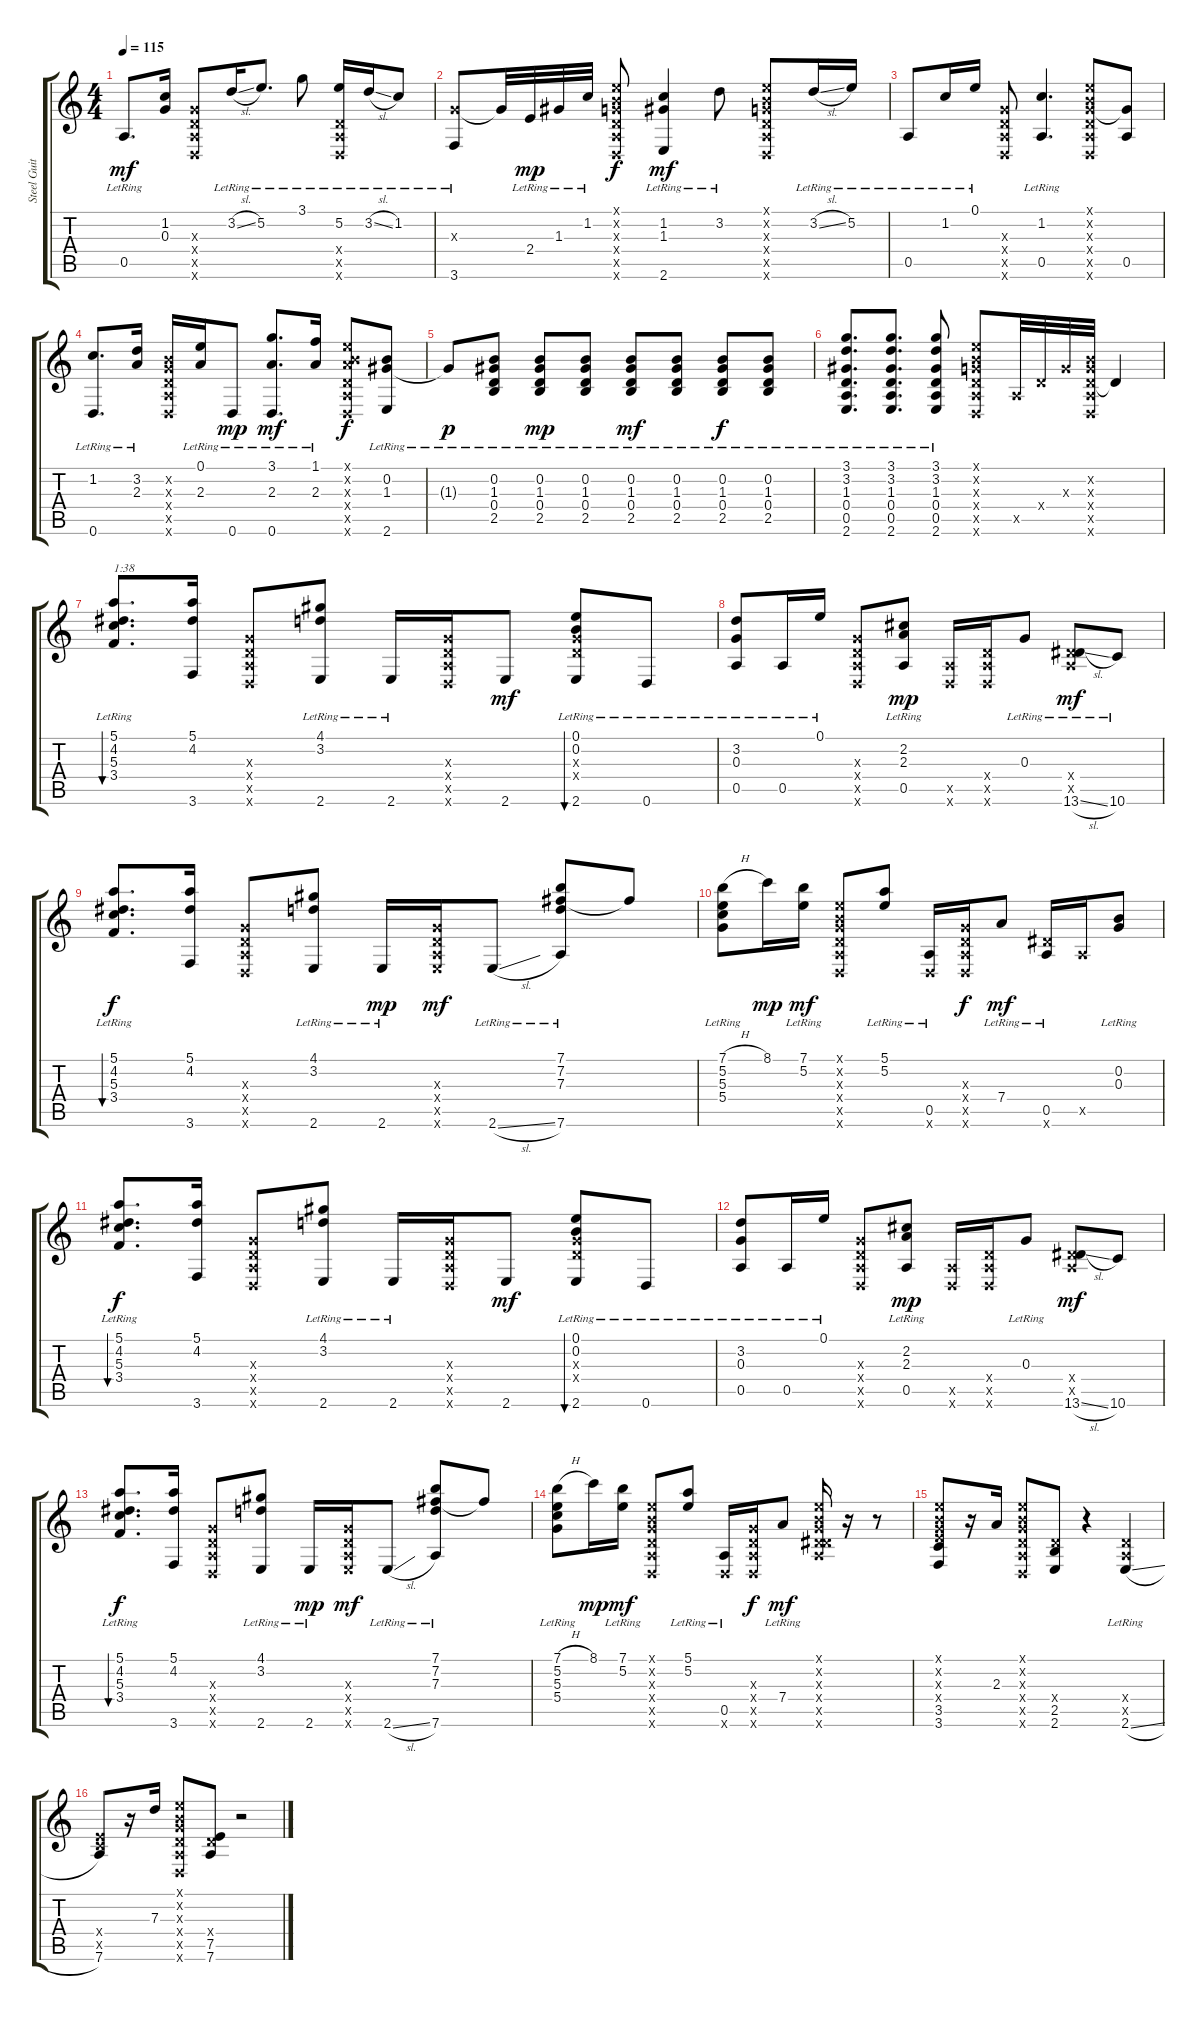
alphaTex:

\track ("Steel Guitar" "Steel Guit") {instrument acousticguitarsteel}
\staff {score tabs}
\tuning (E4 B3 G3 D3 A2 D2) {hide}
\ts (4 4)
\tempo 115
\clef g2
\ks c
0.5{lr}.8{d dy mf} (1.2 0.3).16 (0.3{x} 0.4{x} 0.5{x} 0.6{x}).8 3.2{sl lr}.16 5.2{lr}.8{d} 3.1{lr}.8 (5.2{lr} 0.4{x} 0.5{x} 0.6{x}).16 3.2{sl lr}.16 1.2{lr}.8 |
(0.3{x} 3.6{lr}).8 0.3{t}.32 2.4{lr}.32{dy mp} 1.3{lr}.32 1.2{lr}.32 (0.1{x} 0.2{x} 0.3{x} 0.4{x} 0.5{x} 0.6{x}).8{dy f} (1.2 1.3{lr} 2.6{lr}).4{dy mf} 3.2{lr}.8 (0.1{x} 0.2{x} 0.3{x} 0.4{x} 0.5{x} 0.6{x}).8 3.2{sl lr}.16 5.2{lr}.16 |
0.5{lr}.8 1.2{lr}.16 0.1{lr}.16 (0.3{x} 0.4{x} 0.5{x} 0.6{x}).8 (1.2{lr} 0.5{lr}).4{d} (0.1{x} 0.2{x} 0.3{x} 0.4{x} 0.5{x} 0.6{x}).8 (0.3{t} 0.5).8 |
(1.2{lr} 0.6{lr}).8{d} (3.2{lr} 2.3{lr}).16 (0.2{x} 0.3{x} 0.4{x} 0.5{x} 0.6{x}).16 (0.1{lr} 2.3{lr}).16 0.6{lr}.8{dy mp} (3.1{lr} 2.3{lr} 0.6{lr}).8{d dy mf} (1.1{lr} 2.3{lr}).16 (0.1{x} 0.2{x} 2.3{x} 0.4{x} 0.5{x} 0.6{x}).8{dy f} (0.2{lr} 1.3{lr} 2.6{lr}).8 |
1.3{lr t}.8{dy p} (0.2{lr} 1.3{lr} 0.4{lr} 2.5{lr}).8 (0.2{lr} 1.3{lr} 0.4{lr} 2.5{lr}).8{dy mp} (0.2{lr} 1.3{lr} 0.4{lr} 2.5{lr}).8 (0.2{lr} 1.3{lr} 0.4{lr} 2.5{lr}).8{dy mf} (0.2{lr} 1.3{lr} 0.4{lr} 2.5{lr}).8 (0.2{lr} 1.3{lr} 0.4{lr} 2.5{lr}).8{dy f} (0.2{lr} 1.3{lr} 0.4{lr} 2.5{lr}).8 |
(3.1 3.2 1.3 0.4{lr} 0.5 2.6).8{d} (3.1 3.2 1.3 0.4{lr} 0.5 2.6).8{d} (3.1 3.2 1.3 0.4{lr} 0.5 2.6).8 (0.1{x} 0.2{x} 0.3{x} 0.4{x} 0.5{x} 0.6{x}).8 0.5{x}.32 0.4{x}.32 0.3{x}.32 (0.2{x} 0.3{x} 0.4{x} 0.5{x} 0.6{x}).32 0.4{t}.4 |
(5.1{lr} 4.2 5.3 3.4).8{d bu 60 txt "1:38"} (5.1 4.2 3.6).16 (0.3{x} 0.4{x} 0.5{x} 0.6{x}).8 (4.1{lr} 3.2{lr} 2.6{lr}).8 2.6{lr}.16 (0.3{x} 0.4{x} 0.5{x} 0.6{x}).16 2.6.8{dy mf} (0.1{lr} 0.2{lr} 0.3{x} 0.4{x} 2.6).8{bu 30} 0.6{lr}.8 |
(3.2{lr} 0.3{lr} 0.5{lr}).8 0.5{lr}.16 0.1{lr}.16 (0.3{x} 0.4{x} 0.5{x} 0.6{x}).8 (2.2{lr} 2.3{lr} 0.5{lr}).8{dy mp} (0.5{x} 0.6{x}).16 (0.4{x} 0.5{x} 0.6{x}).16 0.3{lr}.8 (0.4{x} 0.5{x} 13.6{sl lr}).8{dy mf} 10.6{lr}.8 |
(5.1{lr} 4.2 5.3 3.4).8{d bu 120 dy f} (5.1 4.2 3.6).16 (0.3{x} 0.4{x} 0.5{x} 0.6{x}).8 (4.1{lr} 3.2{lr} 2.6{lr}).8 2.6{lr}.16{dy mp} (0.3{x} 0.4{x} 0.5{x} 2.6{x}).16{dy mf} 2.6{sl lr}.8 (7.1 7.2 7.3 7.6{lr}).8 7.2{t}.8 |
(7.1{h} 5.2{lr} 5.3{lr} 5.4).8 8.1.16{dy mp} (7.1{lr} 5.2{lr}).16{dy mf} (0.1{x} 0.2{x} 0.3{x} 0.4{x} 0.5{x} 0.6{x}).8 (5.1{lr} 5.2{lr}).8 (0.5{lr} 0.6{x}).16 (0.3{x} 0.4{x} 0.5{x} 0.6{x}).16{dy f} 7.4{lr}.8{dy mf} (0.5{lr} 13.6{x}).16 0.5{x}.16 (0.2{lr} 0.3{lr}).8 |
(5.1{lr} 4.2 5.3 3.4).8{d bu 60 dy f} (5.1 4.2 3.6).16 (0.3{x} 0.4{x} 0.5{x} 0.6{x}).8 (4.1{lr} 3.2{lr} 2.6{lr}).8 2.6{lr}.16 (0.3{x} 0.4{x} 0.5{x} 0.6{x}).16 2.6.8{dy mf} (0.1{lr} 0.2{lr} 0.3{x} 0.4{x} 2.6).8{bu 30} 0.6{lr}.8 |
(3.2{lr} 0.3{lr} 0.5{lr}).8 0.5{lr}.16 0.1{lr}.16 (0.3{x} 0.4{x} 0.5{x} 0.6{x}).8 (2.2{lr} 2.3{lr} 0.5{lr}).8{dy mp} (0.5{x} 0.6{x}).16 (0.4{x} 0.5{x} 0.6{x}).16 0.3{lr}.8 (0.4{x} 0.5{x} 13.6{sl}).8{dy mf} 10.6.8 |
(5.1{lr} 4.2 5.3 3.4).8{d bu 120 dy f} (5.1 4.2 3.6).16 (0.3{x} 0.4{x} 0.5{x} 0.6{x}).8 (4.1{lr} 3.2{lr} 2.6{lr}).8 2.6{lr}.16{dy mp} (0.3{x} 0.4{x} 0.5{x} 2.6{x}).16{dy mf} 2.6{sl lr}.8 (7.1 7.2 7.3 7.6{lr}).8 7.2{t}.8 |
(7.1{h} 5.2{lr} 5.3{lr} 5.4).8 8.1.16{dy mp} (7.1{lr} 5.2{lr}).16{dy mf} (0.1{x} 0.2{x} 0.3{x} 0.4{x} 0.5{x} 0.6{x}).8 (5.1{lr} 5.2{lr}).8 (0.5{lr} 0.6{x}).16 (0.3{x} 0.4{x} 0.5{x} 0.6{x}).16{dy f} 7.4{lr}.8{dy mf} (0.1{x} 0.2{x} 0.3{x} 0.4{x} 0.5{x} 13.6{x}).16 r.16 r.8 |
(0.1{x} 0.2{x} 0.3{x} 2.4{x} 3.5 3.6).8 r.16 2.3.16 (0.1{x} 0.2{x} 0.3{x} 0.4{x} 0.5{x} 0.6{x}).8 (0.4{x} 2.5 2.6).8 r.4 (0.4{x} 0.5{x} 2.6{sl lr}).4 |
(2.4{x} 3.5{x} 7.6).8 r.16 7.3.16 (0.1{x} 0.2{x} 0.3{x} 0.4{x} 0.5{x} 0.6{x}).8 (0.4{x} 7.5 7.6).8 r.2
